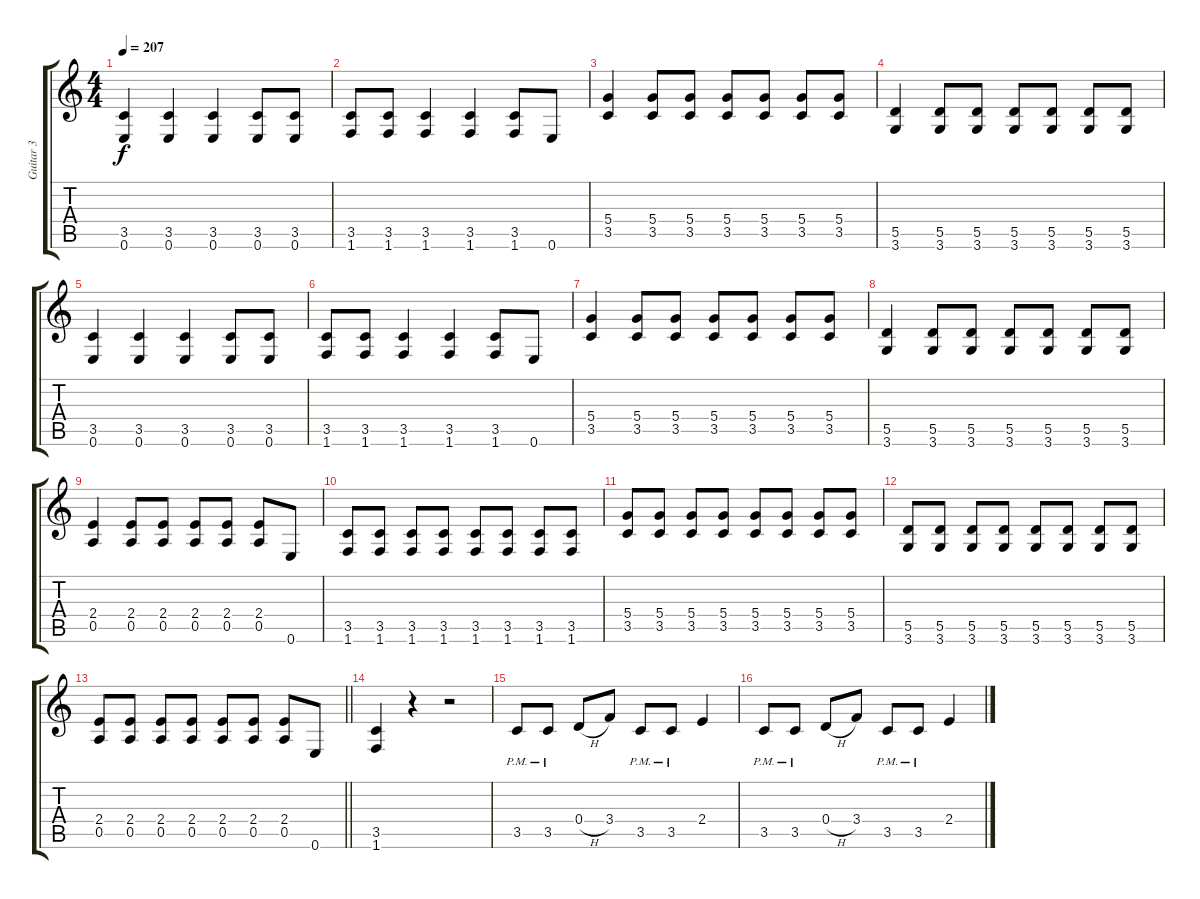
\track ("Guitar 3" "Guitar 3") {instrument distortionguitar}
\staff {score tabs}
\tuning (E4 B3 G3 D3 A2 E2) {hide}
\ts (4 4)
\tempo 207
\clef g2
\ks c
(3.5 0.6).4{dy f} (3.5 0.6).4 (3.5 0.6).4 (3.5 0.6).8 (3.5 0.6).8 |
(3.5 1.6).8 (3.5 1.6).8 (3.5 1.6).4 (3.5 1.6).4 (3.5 1.6).8 0.6.8 |
(5.4 3.5).4 (5.4 3.5).8 (5.4 3.5).8 (5.4 3.5).8 (5.4 3.5).8 (5.4 3.5).8 (5.4 3.5).8 |
(5.5 3.6).4 (5.5 3.6).8 (5.5 3.6).8 (5.5 3.6).8 (5.5 3.6).8 (5.5 3.6).8 (5.5 3.6).8 |
(3.5 0.6).4 (3.5 0.6).4 (3.5 0.6).4 (3.5 0.6).8 (3.5 0.6).8 |
(3.5 1.6).8 (3.5 1.6).8 (3.5 1.6).4 (3.5 1.6).4 (3.5 1.6).8 0.6.8 |
(5.4 3.5).4 (5.4 3.5).8 (5.4 3.5).8 (5.4 3.5).8 (5.4 3.5).8 (5.4 3.5).8 (5.4 3.5).8 |
(5.5 3.6).4 (5.5 3.6).8 (5.5 3.6).8 (5.5 3.6).8 (5.5 3.6).8 (5.5 3.6).8 (5.5 3.6).8 |
(2.4 0.5).4 (2.4 0.5).8 (2.4 0.5).8 (2.4 0.5).8 (2.4 0.5).8 (2.4 0.5).8 0.6.8 |
(3.5 1.6).8 (3.5 1.6).8 (3.5 1.6).8 (3.5 1.6).8 (3.5 1.6).8 (3.5 1.6).8 (3.5 1.6).8 (3.5 1.6).8 |
(5.4 3.5).8 (5.4 3.5).8 (5.4 3.5).8 (5.4 3.5).8 (5.4 3.5).8 (5.4 3.5).8 (5.4 3.5).8 (5.4 3.5).8 |
(5.5 3.6).8 (5.5 3.6).8 (5.5 3.6).8 (5.5 3.6).8 (5.5 3.6).8 (5.5 3.6).8 (5.5 3.6).8 (5.5 3.6).8 |
\barLineRight lightlight
(2.4 0.5).8 (2.4 0.5).8 (2.4 0.5).8 (2.4 0.5).8 (2.4 0.5).8 (2.4 0.5).8 (2.4 0.5).8 0.6.8 |
(3.5 1.6).4 r.4 r.2 |
3.5{pm}.8 3.5{pm}.8 0.4{h}.8 3.4.8 3.5{pm}.8 3.5{pm}.8 2.4.4 |
3.5{pm}.8 3.5{pm}.8 0.4{h}.8 3.4.8 3.5{pm}.8 3.5{pm}.8 2.4.4
